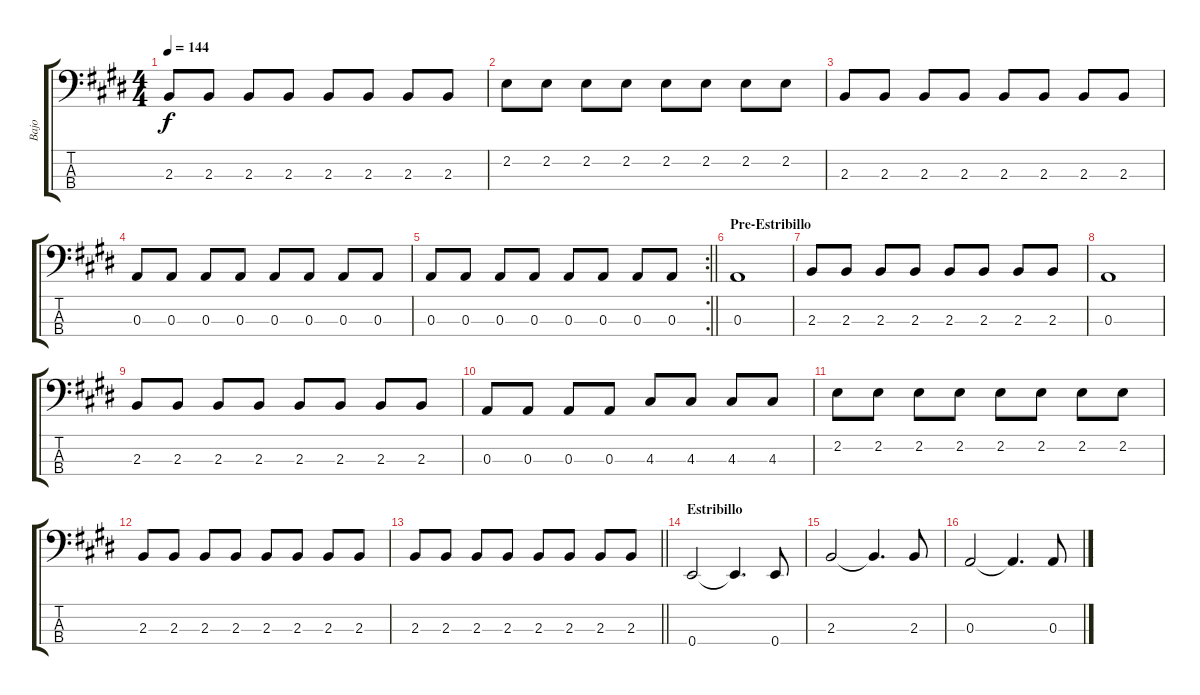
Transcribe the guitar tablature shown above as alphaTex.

\track ("Bajo" "Bajo") {instrument electricbassfinger}
\staff {score tabs}
\tuning (G2 D2 A1 E1) {hide}
\ts (4 4)
\tempo 144
\clef f4
\ks e
2.3.8{dy f} 2.3.8 2.3.8 2.3.8 2.3.8 2.3.8 2.3.8 2.3.8 |
2.2.8 2.2.8 2.2.8 2.2.8 2.2.8 2.2.8 2.2.8 2.2.8 |
2.3.8 2.3.8 2.3.8 2.3.8 2.3.8 2.3.8 2.3.8 2.3.8 |
0.3.8 0.3.8 0.3.8 0.3.8 0.3.8 0.3.8 0.3.8 0.3.8 |
\rc 2
\barLineRight lightlight
0.3.8 0.3.8 0.3.8 0.3.8 0.3.8 0.3.8 0.3.8 0.3.8 |
\section ("" "Pre-Estribillo")
0.3.1 |
2.3.8 2.3.8 2.3.8 2.3.8 2.3.8 2.3.8 2.3.8 2.3.8 |
0.3.1 |
2.3.8 2.3.8 2.3.8 2.3.8 2.3.8 2.3.8 2.3.8 2.3.8 |
0.3.8 0.3.8 0.3.8 0.3.8 4.3.8 4.3.8 4.3.8 4.3.8 |
2.2.8 2.2.8 2.2.8 2.2.8 2.2.8 2.2.8 2.2.8 2.2.8 |
2.3.8 2.3.8 2.3.8 2.3.8 2.3.8 2.3.8 2.3.8 2.3.8 |
\barLineRight lightlight
2.3.8 2.3.8 2.3.8 2.3.8 2.3.8 2.3.8 2.3.8 2.3.8 |
\section ("" "Estribillo")
0.4.2 0.4{t}.4{d} 0.4.8 |
2.3.2 2.3{t}.4{d} 2.3.8 |
0.3.2 0.3{t}.4{d} 0.3.8
